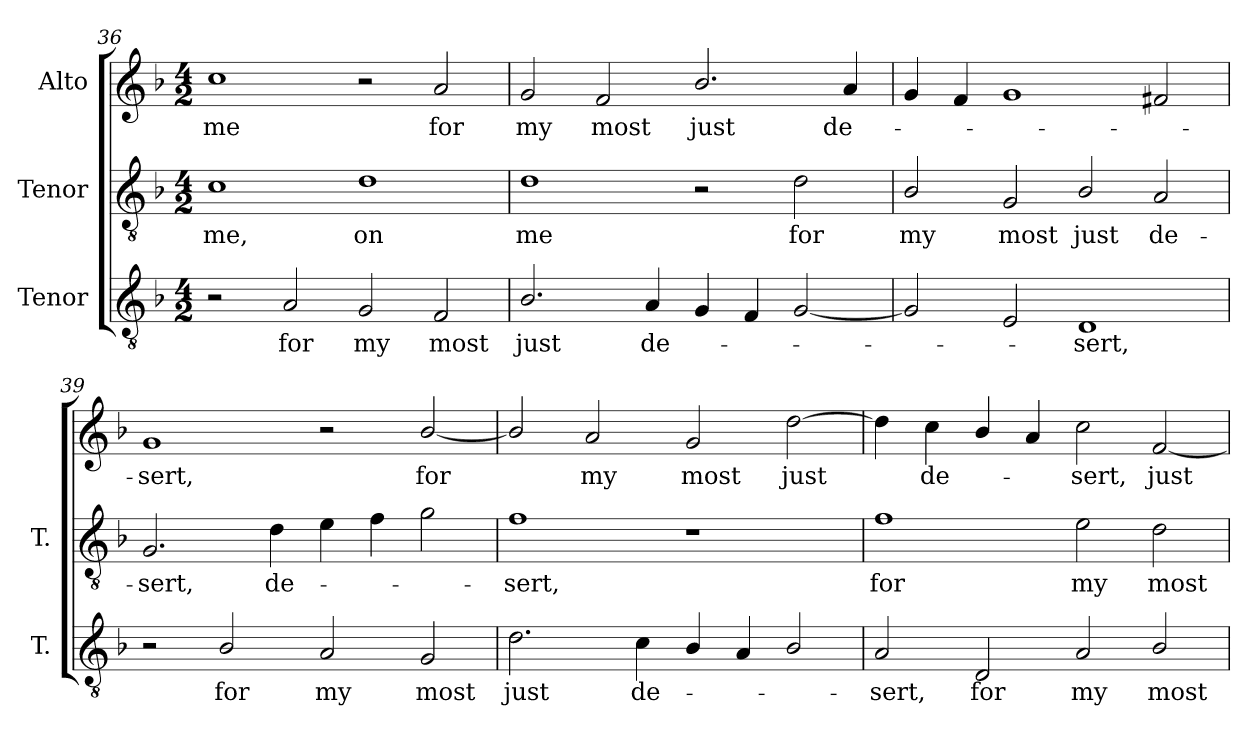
**kern	**text	**kern	**text	**kern	**text
*part3	*part3	*part2	*part2	*part1	*part1
*staff3	*staff3	*staff2	*staff2	*staff1	*staff1
*I"Tenor	*	*I"Tenor	*	*I"Alto	*
*I'T.	*	*I'T.	*	*	*
*clefGv2	*	*clefGv2	*	*clefG2	*
*ITrd7c12	*	*ITrd7c12	*	*	*
*k[b-]	*	*k[b-]	*	*k[b-]	*
*F:	*	*F:	*	*F:	*
*M4/2	*	*M4/2	*	*M4/2	*
=36	=36	=36	=36	=36	=36
!	!	!	!LO:LY:b:color=#000000	!	!
!	!	!	!	!	!LO:LY:b:color=#000000
2r	.	1Ci	me,	1cci	me
!	!LO:LY:b:color=#000000	!	!	!	!
2AAi/	for	.	.	.	.
!	!LO:LY:b:color=#000000	!	!	!	!
!	!	!	!LO:LY:b:color=#000000	!	!
2GGi/	my	1Di	on	2r	.
!	!LO:LY:b:color=#000000	!	!	!	!
!	!	!	!	!	!LO:LY:b:color=#000000
2FFi/	most	.	.	2ai/	for
=37	=37	=37	=37	=37	=37
!	!LO:LY:b:color=#000000	!	!	!	!
!	!	!	!LO:LY:b:color=#000000	!	!
!	!	!	!	!	!LO:LY:b:color=#000000
2.BB-i/	just	1Di	me	2gi/	my
!	!	!	!	!	!LO:LY:b:color=#000000
.	.	.	.	2fi/	most
!	!LO:LY:b:color=#000000	!	!	!	!
4AAi/	de-	.	.	.	.
!	!	!	!	!	!LO:LY:b:color=#000000
4GGi/	.	2r	.	2.b-i/	just
4FFi/	.	.	.	.	.
!	!	!	!LO:LY:b:color=#000000	!	!
[2GGi/	.	2Di\	for	.	.
!	!	!	!	!	!LO:LY:b:color=#000000
.	.	.	.	4ai/	de-
=38	=38	=38	=38	=38	=38
!	!	!	!LO:LY:b:color=#000000	!	!
2GGi/]	.	2BB-i/	my	4gi/	.
.	.	.	.	4fi/	.
!	!	!	!LO:LY:b:color=#000000	!	!
2EEi/	.	2GGi/	most	1gi	.
!	!LO:LY:b:color=#000000	!	!	!	!
!	!	!	!LO:LY:b:color=#000000	!	!
1DDi	-sert,	2BB-i/	just	.	.
!	!	!	!LO:LY:b:color=#000000	!	!
.	.	2AAi/	de-	2f#Xi/	.
=39	=39	=39	=39	=39	=39
!	!	!	!LO:LY:b:color=#000000	!	!
!	!	!	!	!	!LO:LY:b:color=#000000
2r	.	2.GGi/	-sert,	1gi	-sert,
!	!LO:LY:b:color=#000000	!	!	!	!
2BB-i/	for	.	.	.	.
!	!	!	!LO:LY:b:color=#000000	!	!
.	.	4Di\	de-	.	.
!	!LO:LY:b:color=#000000	!	!	!	!
2AAi/	my	4Ei\	.	2r	.
.	.	4Fi\	.	.	.
!	!LO:LY:b:color=#000000	!	!	!	!
!	!	!	!	!	!LO:LY:b:color=#000000
2GGi/	most	2Gi\	.	[2b-i/	for
=40	=40	=40	=40	=40	=40
!	!LO:LY:b:color=#000000	!	!	!	!
!	!	!	!LO:LY:b:color=#000000	!	!
2.Di\	just	1Fi	-sert,	2b-i/]	.
!	!	!	!	!	!LO:LY:b:color=#000000
.	.	.	.	2ai/	my
!	!LO:LY:b:color=#000000	!	!	!	!
4Ci\	de-	.	.	.	.
!	!	!	!	!	!LO:LY:b:color=#000000
4BB-i/	.	1r	.	2gi/	most
4AAi/	.	.	.	.	.
!	!	!	!	!	!LO:LY:b:color=#000000
2BB-i/	.	.	.	[2ddi\	just
!!LO:LB:g=z
=41	=41	=41	=41	=41	=41
!	!LO:LY:b:color=#000000	!	!	!	!
!	!	!	!LO:LY:b:color=#000000	!	!
2AAi/	-sert,	1Fi	for	4ddi\]	.
!	!	!	!	!	!LO:LY:b:color=#000000
.	.	.	.	4cci\	de-
!	!LO:LY:b:color=#000000	!	!	!	!
2DDi/	for	.	.	4b-i/	.
.	.	.	.	4ai/	.
!	!LO:LY:b:color=#000000	!	!	!	!
!	!	!	!LO:LY:b:color=#000000	!	!
!	!	!	!	!	!LO:LY:b:color=#000000
2AAi/	my	2Ei\	my	2cci\	-sert,
!	!LO:LY:b:color=#000000	!	!	!	!
!	!	!	!LO:LY:b:color=#000000	!	!
!	!	!	!	!	!LO:LY:b:color=#000000
2BB-i/	most	2Di\	most	[2fi/	just
=	=	=	=	=	=
*-	*-	*-	*-	*-	*-
